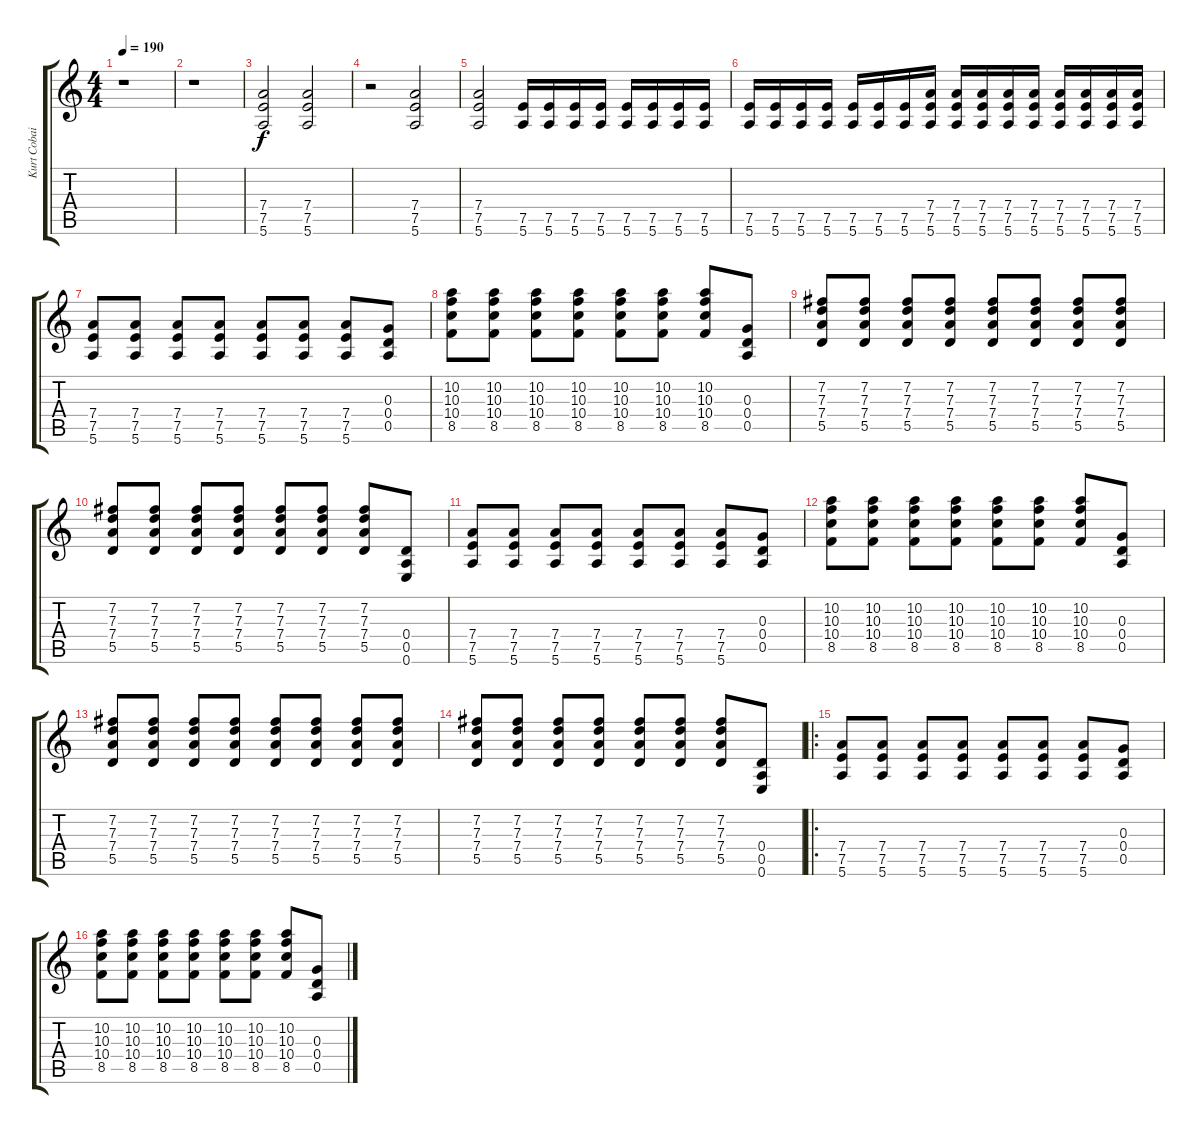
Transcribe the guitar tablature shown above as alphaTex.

\track ("Kurt Cobain (Guitar)" "Kurt Cobai") {instrument distortionguitar}
\staff {score tabs}
\tuning (E4 B3 G3 D3 A2 E2) {hide}
\ts (4 4)
\tempo 190
\clef g2
\ks c
r.1{dy f instrument distortionguitar} |
r.1 |
(7.4 7.5 5.6).2 (7.4 7.5 5.6).2 |
r.2 (7.4 7.5 5.6).2 |
(7.4 7.5 5.6).2 (7.5 5.6).16 (7.5 5.6).16 (7.5 5.6).16 (7.5 5.6).16 (7.5 5.6).16 (7.5 5.6).16 (7.5 5.6).16 (7.5 5.6).16 |
(7.5 5.6).16 (7.5 5.6).16 (7.5 5.6).16 (7.5 5.6).16 (7.5 5.6).16 (7.5 5.6).16 (7.5 5.6).16 (7.4 7.5 5.6).16 (7.4 7.5 5.6).16 (7.4 7.5 5.6).16 (7.4 7.5 5.6).16 (7.4 7.5 5.6).16 (7.4 7.5 5.6).16 (7.4 7.5 5.6).16 (7.4 7.5 5.6).16 (7.4 7.5 5.6).16 |
(7.4 7.5 5.6).8 (7.4 7.5 5.6).8 (7.4 7.5 5.6).8 (7.4 7.5 5.6).8 (7.4 7.5 5.6).8 (7.4 7.5 5.6).8 (7.4 7.5 5.6).8 (0.3 0.4 0.5).8 |
(10.2 10.3 10.4 8.5).8 (10.2 10.3 10.4 8.5).8 (10.2 10.3 10.4 8.5).8 (10.2 10.3 10.4 8.5).8 (10.2 10.3 10.4 8.5).8 (10.2 10.3 10.4 8.5).8 (10.2 10.3 10.4 8.5).8 (0.3 0.4 0.5).8 |
(7.2 7.3 7.4 5.5).8 (7.2 7.3 7.4 5.5).8 (7.2 7.3 7.4 5.5).8 (7.2 7.3 7.4 5.5).8 (7.2 7.3 7.4 5.5).8 (7.2 7.3 7.4 5.5).8 (7.2 7.3 7.4 5.5).8 (7.2 7.3 7.4 5.5).8 |
(7.2 7.3 7.4 5.5).8 (7.2 7.3 7.4 5.5).8 (7.2 7.3 7.4 5.5).8 (7.2 7.3 7.4 5.5).8 (7.2 7.3 7.4 5.5).8 (7.2 7.3 7.4 5.5).8 (7.2 7.3 7.4 5.5).8 (0.4 0.5 0.6).8 |
(7.4 7.5 5.6).8 (7.4 7.5 5.6).8 (7.4 7.5 5.6).8 (7.4 7.5 5.6).8 (7.4 7.5 5.6).8 (7.4 7.5 5.6).8 (7.4 7.5 5.6).8 (0.3 0.4 0.5).8 |
(10.2 10.3 10.4 8.5).8 (10.2 10.3 10.4 8.5).8 (10.2 10.3 10.4 8.5).8 (10.2 10.3 10.4 8.5).8 (10.2 10.3 10.4 8.5).8 (10.2 10.3 10.4 8.5).8 (10.2 10.3 10.4 8.5).8 (0.3 0.4 0.5).8 |
(7.2 7.3 7.4 5.5).8 (7.2 7.3 7.4 5.5).8 (7.2 7.3 7.4 5.5).8 (7.2 7.3 7.4 5.5).8 (7.2 7.3 7.4 5.5).8 (7.2 7.3 7.4 5.5).8 (7.2 7.3 7.4 5.5).8 (7.2 7.3 7.4 5.5).8 |
(7.2 7.3 7.4 5.5).8 (7.2 7.3 7.4 5.5).8 (7.2 7.3 7.4 5.5).8 (7.2 7.3 7.4 5.5).8 (7.2 7.3 7.4 5.5).8 (7.2 7.3 7.4 5.5).8 (7.2 7.3 7.4 5.5).8 (0.4 0.5 0.6).8 |
\ro
(7.4 7.5 5.6).8 (7.4 7.5 5.6).8 (7.4 7.5 5.6).8 (7.4 7.5 5.6).8 (7.4 7.5 5.6).8 (7.4 7.5 5.6).8 (7.4 7.5 5.6).8 (0.3 0.4 0.5).8 |
(10.2 10.3 10.4 8.5).8 (10.2 10.3 10.4 8.5).8 (10.2 10.3 10.4 8.5).8 (10.2 10.3 10.4 8.5).8 (10.2 10.3 10.4 8.5).8 (10.2 10.3 10.4 8.5).8 (10.2 10.3 10.4 8.5).8 (0.3 0.4 0.5).8
